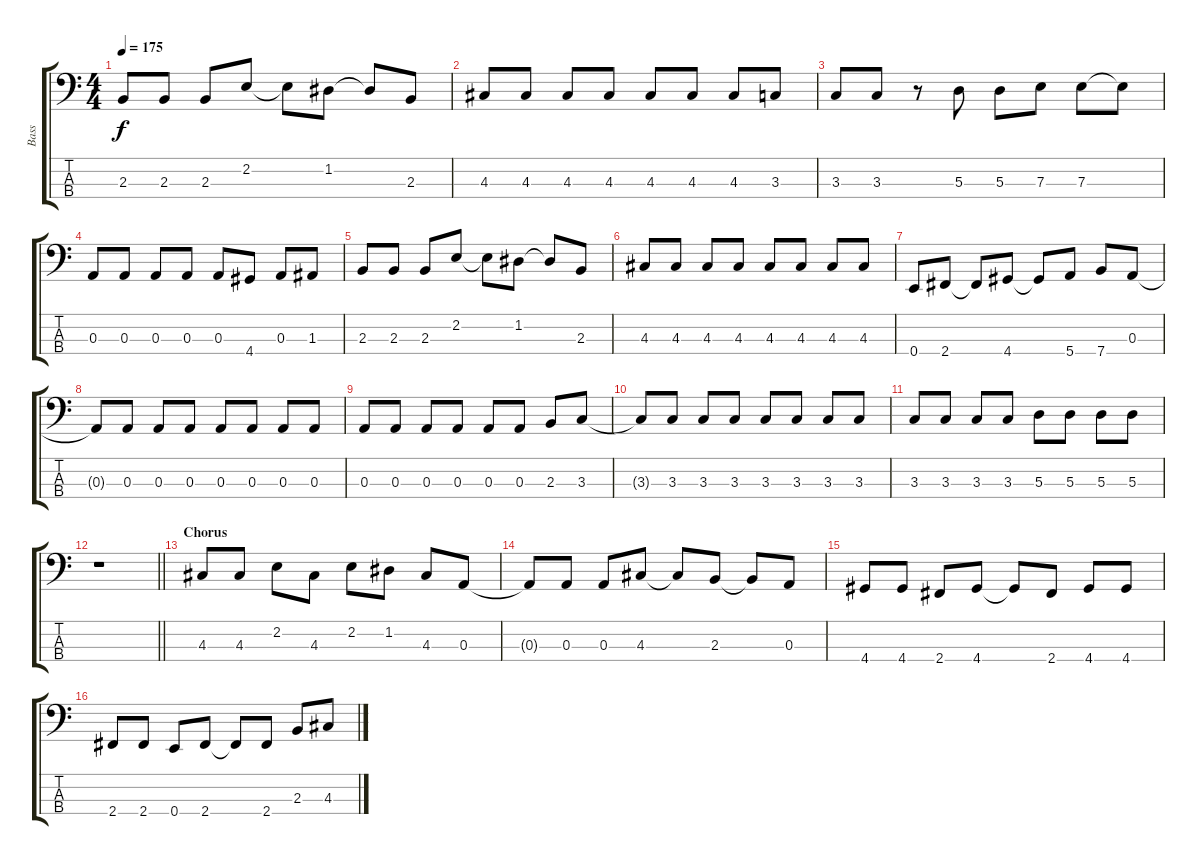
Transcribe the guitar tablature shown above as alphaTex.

\track ("Bass" "Bass") {instrument electricbasspick}
\staff {score tabs}
\tuning (G2 D2 A1 E1) {hide}
\ts (4 4)
\tempo 175
\clef f4
\ks c
2.3.8{dy f} 2.3.8 2.3.8 2.2.8 2.2{t}.8 1.2.8 1.2{t}.8 2.3.8 |
4.3.8 4.3.8 4.3.8 4.3.8 4.3.8 4.3.8 4.3.8 3.3.8 |
3.3.8 3.3.8 r.8 5.3.8 5.3.8 7.3.8 7.3.8 7.3{t}.8 |
0.3.8 0.3.8 0.3.8 0.3.8 0.3.8 4.4.8 0.3.8 1.3.8 |
2.3.8 2.3.8 2.3.8 2.2.8 2.2{t}.8 1.2.8 1.2{t}.8 2.3.8 |
4.3.8 4.3.8 4.3.8 4.3.8 4.3.8 4.3.8 4.3.8 4.3.8 |
0.4.8 2.4.8 2.4{t}.8 4.4.8 4.4{t}.8 5.4.8 7.4.8 0.3.8 |
0.3{t}.8 0.3.8 0.3.8 0.3.8 0.3.8 0.3.8 0.3.8 0.3.8 |
0.3.8 0.3.8 0.3.8 0.3.8 0.3.8 0.3.8 2.3.8 3.3.8 |
3.3{t}.8 3.3.8 3.3.8 3.3.8 3.3.8 3.3.8 3.3.8 3.3.8 |
3.3.8 3.3.8 3.3.8 3.3.8 5.3.8 5.3.8 5.3.8 5.3.8 |
\barLineRight lightlight
r.1 |
\section ("" "Chorus")
4.3.8 4.3.8 2.2.8 4.3.8 2.2.8 1.2.8 4.3.8 0.3.8 |
0.3{t}.8 0.3.8 0.3.8 4.3.8 4.3{t}.8 2.3.8 2.3{t}.8 0.3.8 |
4.4.8 4.4.8 2.4.8 4.4.8 4.4{t}.8 2.4.8 4.4.8 4.4.8 |
2.4.8 2.4.8 0.4.8 2.4.8 2.4{t}.8 2.4.8 2.3.8 4.3.8
